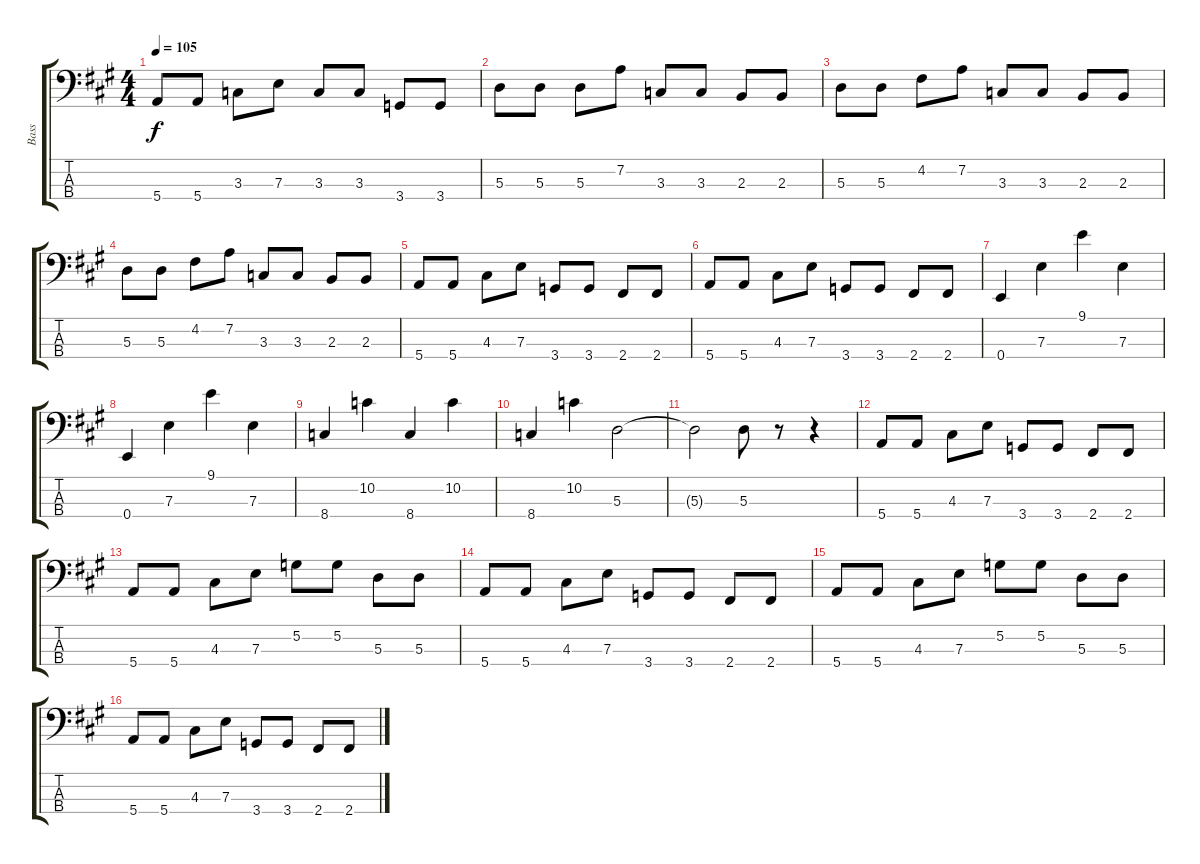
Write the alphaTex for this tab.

\track ("Bass" "Bass") {instrument electricbassfinger}
\staff {score tabs}
\tuning (G2 D2 A1 E1) {hide}
\ts (4 4)
\tempo 105
\clef f4
\ks a
5.4.8{dy f} 5.4.8 3.3.8 7.3.8 3.3.8 3.3.8 3.4.8 3.4.8 |
5.3.8 5.3.8 5.3.8 7.2.8 3.3.8 3.3.8 2.3.8 2.3.8 |
5.3.8 5.3.8 4.2.8 7.2.8 3.3.8 3.3.8 2.3.8 2.3.8 |
5.3.8 5.3.8 4.2.8 7.2.8 3.3.8 3.3.8 2.3.8 2.3.8 |
5.4.8 5.4.8 4.3.8 7.3.8 3.4.8 3.4.8 2.4.8 2.4.8 |
5.4.8 5.4.8 4.3.8 7.3.8 3.4.8 3.4.8 2.4.8 2.4.8 |
0.4.4 7.3.4 9.1.4 7.3.4 |
0.4.4 7.3.4 9.1.4 7.3.4 |
8.4.4 10.2.4 8.4.4 10.2.4 |
8.4.4 10.2.4 5.3.2 |
5.3{t}.2 5.3.8 r.8 r.4 |
5.4.8 5.4.8 4.3.8 7.3.8 3.4.8 3.4.8 2.4.8 2.4.8 |
5.4.8 5.4.8 4.3.8 7.3.8 5.2.8 5.2.8 5.3.8 5.3.8 |
5.4.8 5.4.8 4.3.8 7.3.8 3.4.8 3.4.8 2.4.8 2.4.8 |
5.4.8 5.4.8 4.3.8 7.3.8 5.2.8 5.2.8 5.3.8 5.3.8 |
5.4.8 5.4.8 4.3.8 7.3.8 3.4.8 3.4.8 2.4.8 2.4.8
